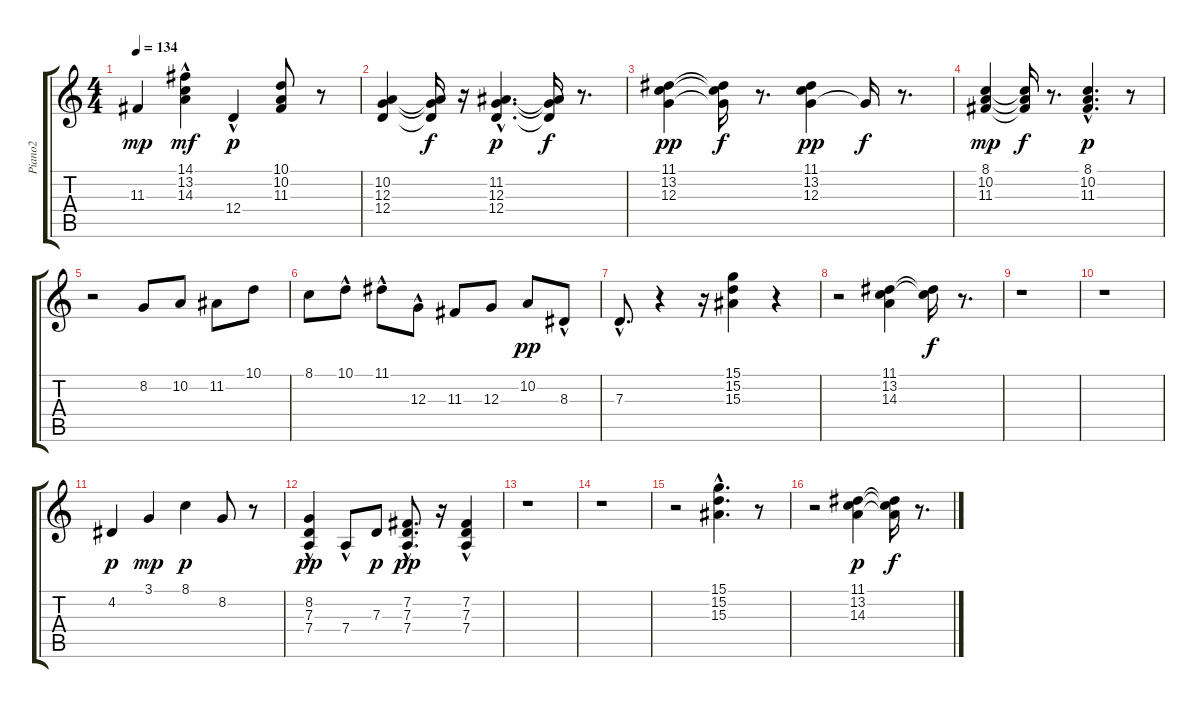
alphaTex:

\track ("Piano2" "Piano2") {instrument acousticgrandpiano}
\staff {score tabs}
\tuning (E4 B3 G3 D3 A2 E2) {hide}
\ts (4 4)
\tempo 134
\clef g2
\ks c
11.3.4{dy mp} (14.1{hac} 13.2 14.3).4{dy mf} 12.4{hac}.4{dy p} (10.1 10.2 11.3).8 r.8 |
(10.2 12.3 12.4).4 (10.2{t} 12.3{t} 12.4{t}).16{dy f} r.16 (11.2{hac} 12.3{hac} 12.4{hac}).4{d dy p} (11.2{t} 12.3{t} 12.4{t}).16{dy f} r.8{d} |
(11.1 13.2 12.3).4{dy pp} (11.1{t} 13.2{t} 12.3{t}).16{dy f} r.8{d} (11.1 13.2 12.3).4{dy pp} 12.3{t}.16{dy f} r.8{d} |
(8.1 10.2 11.3).4{dy mp} (8.1{t} 10.2{t} 11.3{t}).16{dy f} r.8{d} (8.1{hac} 10.2{hac} 11.3{hac}).4{d dy p} r.8 |
r.2 8.2.8 10.2.8 11.2.8 10.1.8 |
8.1.8 10.1{hac}.8 11.1{hac}.8 12.3{hac}.8 11.3.8 12.3.8 10.2.8{dy pp} 8.3{hac}.8 |
7.3{hac}.8{d} r.4 r.16 (15.1 15.2 15.3).4 r.4 |
r.2 (11.1 13.2 14.3).4 (11.1{t} 13.2{t}).16{dy f} r.8{d} |
r.1 |
r.1 |
4.2.4{dy p} 3.1.4{dy mp} 8.1.4{dy p} 8.2.8 r.8 |
(8.2{hac} 7.3{hac} 7.4).4{dy pp} 7.4{hac}.8 7.3.8{dy p} (7.2{hac} 7.3{hac} 7.4{hac}).8{d dy pp} r.16 (7.2 7.3 7.4{hac}).4 |
r.1 |
r.1 |
r.2 (15.1{hac} 15.2 15.3).4{d} r.8 |
r.2 (11.1 13.2 14.3).4{dy p} (11.1{t} 13.2{t} 14.3{t}).16{dy f} r.8{d}
